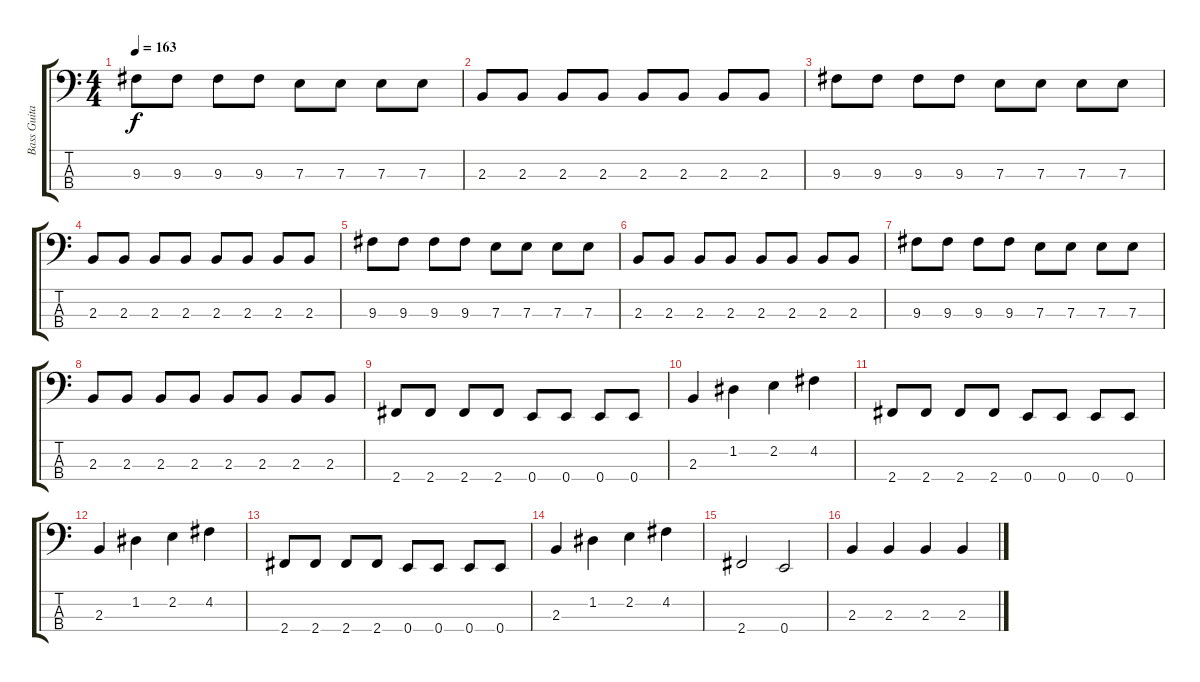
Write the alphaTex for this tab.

\track ("Bass Guitar" "Bass Guita") {instrument electricbassfinger}
\staff {score tabs}
\tuning (G2 D2 A1 E1) {hide}
\ts (4 4)
\tempo 163
\clef f4
\ks c
9.3.8{dy f} 9.3.8 9.3.8 9.3.8 7.3.8 7.3.8 7.3.8 7.3.8 |
2.3.8 2.3.8 2.3.8 2.3.8 2.3.8 2.3.8 2.3.8 2.3.8 |
9.3.8 9.3.8 9.3.8 9.3.8 7.3.8 7.3.8 7.3.8 7.3.8 |
2.3.8 2.3.8 2.3.8 2.3.8 2.3.8 2.3.8 2.3.8 2.3.8 |
9.3.8 9.3.8 9.3.8 9.3.8 7.3.8 7.3.8 7.3.8 7.3.8 |
2.3.8 2.3.8 2.3.8 2.3.8 2.3.8 2.3.8 2.3.8 2.3.8 |
9.3.8 9.3.8 9.3.8 9.3.8 7.3.8 7.3.8 7.3.8 7.3.8 |
2.3.8 2.3.8 2.3.8 2.3.8 2.3.8 2.3.8 2.3.8 2.3.8 |
2.4.8 2.4.8 2.4.8 2.4.8 0.4.8 0.4.8 0.4.8 0.4.8 |
2.3.4 1.2.4 2.2.4 4.2.4 |
2.4.8 2.4.8 2.4.8 2.4.8 0.4.8 0.4.8 0.4.8 0.4.8 |
2.3.4 1.2.4 2.2.4 4.2.4 |
2.4.8 2.4.8 2.4.8 2.4.8 0.4.8 0.4.8 0.4.8 0.4.8 |
2.3.4 1.2.4 2.2.4 4.2.4 |
2.4.2 0.4.2 |
2.3.4 2.3.4 2.3.4 2.3.4
